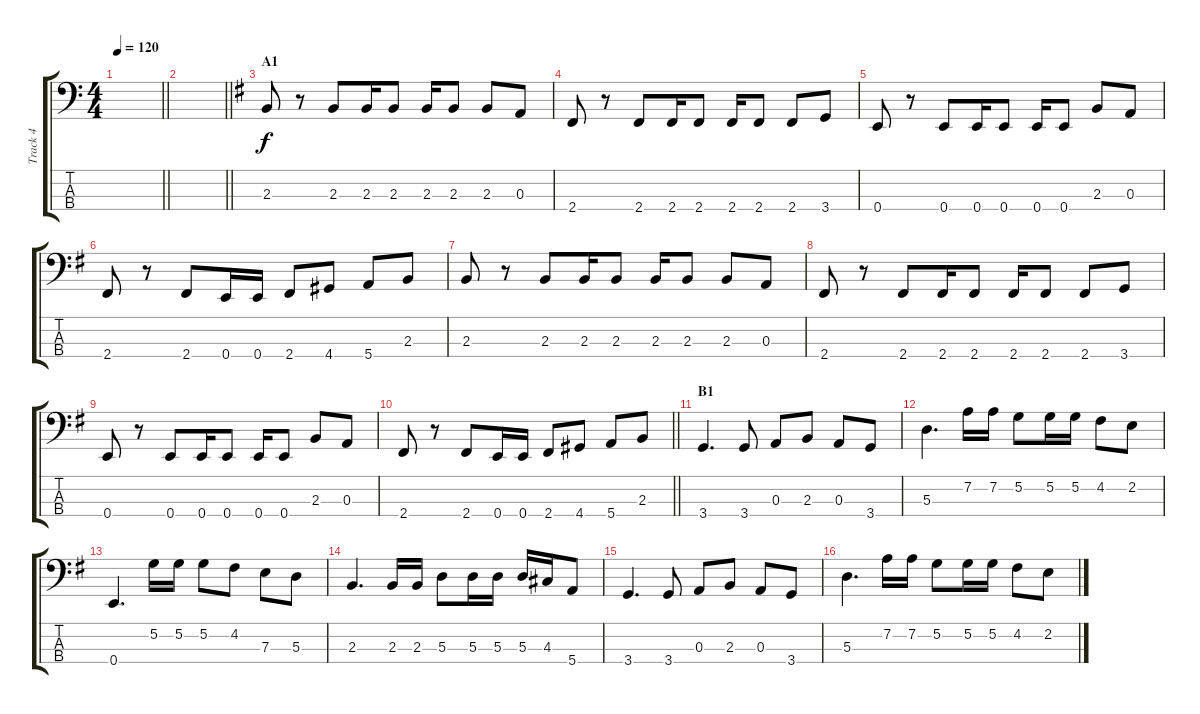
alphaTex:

\track ("Track 4" "Track 4") {instrument electricbassfinger}
\staff {score tabs}
\tuning (G2 D2 A1 E1) {hide}
\ts (4 4)
\tempo 120
\clef f4
\barLineRight lightlight
\ks c
|
\barLineRight lightlight
|
\section ("" "A1")
\ks eminor
2.3.8 r.8 2.3.8 2.3.16 2.3.8 2.3.16 2.3.8 2.3.8 0.3.8 |
2.4.8 r.8 2.4.8 2.4.16 2.4.8 2.4.16 2.4.8 2.4.8 3.4.8 |
0.4.8 r.8 0.4.8 0.4.16 0.4.8 0.4.16 0.4.8 2.3.8 0.3.8 |
2.4.8 r.8 2.4.8 0.4.16 0.4.16 2.4.8 4.4.8 5.4.8 2.3.8 |
2.3.8 r.8 2.3.8 2.3.16 2.3.8 2.3.16 2.3.8 2.3.8 0.3.8 |
2.4.8 r.8 2.4.8 2.4.16 2.4.8 2.4.16 2.4.8 2.4.8 3.4.8 |
0.4.8 r.8 0.4.8 0.4.16 0.4.8 0.4.16 0.4.8 2.3.8 0.3.8 |
\barLineRight lightlight
2.4.8 r.8 2.4.8 0.4.16 0.4.16 2.4.8 4.4.8 5.4.8 2.3.8 |
\section ("" "B1")
3.4.4{d} 3.4.8 0.3.8 2.3.8 0.3.8 3.4.8 |
5.3.4{d} 7.2.16 7.2.16 5.2.8 5.2.16 5.2.16 4.2.8 2.2.8 |
0.4.4{d} 5.2.16 5.2.16 5.2.8 4.2.8 7.3.8 5.3.8 |
2.3.4{d} 2.3.16 2.3.16 5.3.8 5.3.16 5.3.16 5.3.16 4.3.16 5.4.8 |
3.4.4{d} 3.4.8 0.3.8 2.3.8 0.3.8 3.4.8 |
5.3.4{d} 7.2.16 7.2.16 5.2.8 5.2.16 5.2.16 4.2.8 2.2.8
